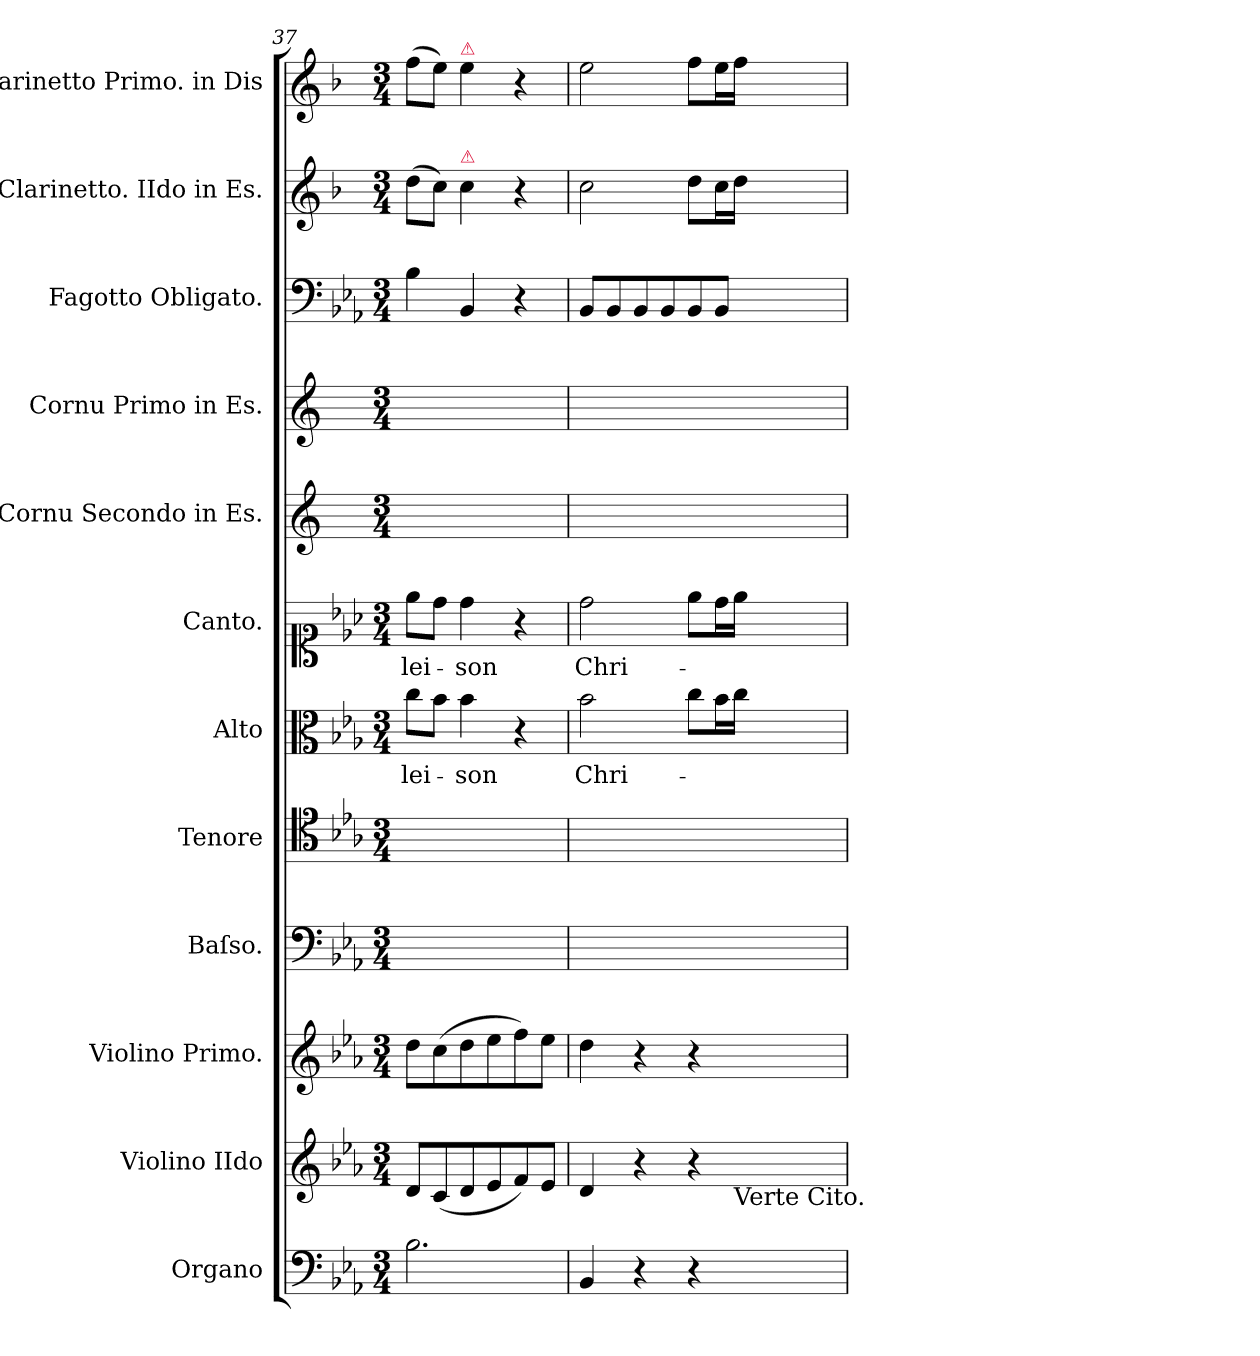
**kern	**kern	**kern	**kern	**kern	**kern	**text	**kern	**text	**kern	**kern	**kern	**kern	**kern
*part12	*part11	*part10	*part9	*part8	*part7	*part7	*part6	*part6	*part5	*part4	*part3	*part2	*part1
*staff12	*staff11	*staff10	*staff9	*staff8	*staff7	*staff7	*staff6	*staff6	*staff5	*staff4	*staff3	*staff2	*staff1
*I"Organo	*I"Violino IIdo	*I"Violino Primo.	*I"Baſso.	*I"Tenore	*I"Alto	*	*I"Canto.	*	*I"Cornu Secondo in Es.	*I"Cornu Primo in Es.	*I"Fagotto Obligato.	*I"Clarinetto. IIdo in Es.	*I"Clarinetto Primo. in Dis
*I'org	*I'vl II	*I'vl I	*I'B	*I'T	*I'A	*	*	*	*I'cor 2 in E♭	*I'cor 1 in E♭	*I'fag	*I'cl 2 in E♭	*I'cl 2 in E♭
*clefF4	*clefG2	*clefG2	*clefF4	*clefC4	*clefC3	*	*clefC1	*	*clefG2	*clefG2	*clefF4	*clefG2	*clefG2
*	*	*	*	*	*	*	*	*	*ITrd5c9	*ITrd5c9	*	*ITrd1c2	*ITrd1c2
*k[b-e-a-]	*k[b-e-a-]	*k[b-e-a-]	*k[b-e-a-]	*k[b-e-a-]	*k[b-e-a-]	*	*k[b-e-a-]	*	*k[b-e-a-]	*k[b-e-a-]	*k[b-e-a-]	*k[b-e-a-]	*k[b-e-a-]
*M3/4	*M3/4	*M3/4	*M3/4	*M3/4	*M3/4	*	*M3/4	*	*M3/4	*M3/4	*M3/4	*M3/4	*M3/4
=37	=37	=37	=37	=37	=37	=37	=37	=37	=37	=37	=37	=37	=37
2.B-\	8d/L	8dd\L	2.ryy	2.ryy	8cc\L	-lei-	8ee-\L	-lei-	2.ryy	2.ryy	4B-\	(8cc\L	(8ee-\L
.	(8c/	(8cc\	.	.	8b-\J	.	8dd\J	.	.	.	.	8b-\J)	8dd\J)
!	!	!	!	!	!	!	!	!	!	!	!	!	!LO:TX:a:color=crimson:t=⚠
!	!	!	!	!	!	!	!	!	!	!	!	!LO:TX:a:color=crimson:t=⚠	!
.	8d/	8dd\	.	.	4b-\	-son	4dd\	-son	.	.	4BB-/	4b-\	4dd\
.	8e-/	8ee-\	.	.	.	.	.	.	.	.	.	.	.
.	8f/)	8ff\)	.	.	4r	.	4r	.	.	.	4r	4r	4r
.	8e-/J	8ee-\J	.	.	.	.	.	.	.	.	.	.	.
=38	=38	=38	=38	=38	=38	=38	=38	=38	=38	=38	=38	=38	=38
*	*^	*	*	*	*	*	*	*	*	*	*	*	*
4BB-/	4d/	2ryy	4dd\	2.ryy	2.ryy	2b-\	Chri-	2dd\	Chri-	2.ryy	2.ryy	8BB-/L	2b-\	2dd\
.	.	.	.	.	.	.	.	.	.	.	.	8BB-/	.	.
4r	4r	.	4r	.	.	.	.	.	.	.	.	8BB-/	.	.
.	.	.	.	.	.	.	.	.	.	.	.	8BB-/	.	.
4r	4r	8.ryy	4r	.	.	8cc\L	.	8ee-\L	.	.	.	8BB-/	8cc\L	8ee-\L
.	.	.	.	.	.	16b-\L	.	16dd\L	.	.	.	8BB-/J	16b-\L	16dd\L
!	!	!LO:TX:b:t=Verte Cito.	!	!	!	!	!	!	!	!	!	!	!	!
.	.	16ryy	.	.	.	16cc\JJ	.	16ee-\JJ	.	.	.	.	16cc\JJ	16ee-\JJ
*	*v	*v	*	*	*	*	*	*	*	*	*	*	*	*
=	=	=	=	=	=	=	=	=	=	=	=	=	=
*-	*-	*-	*-	*-	*-	*-	*-	*-	*-	*-	*-	*-	*-
